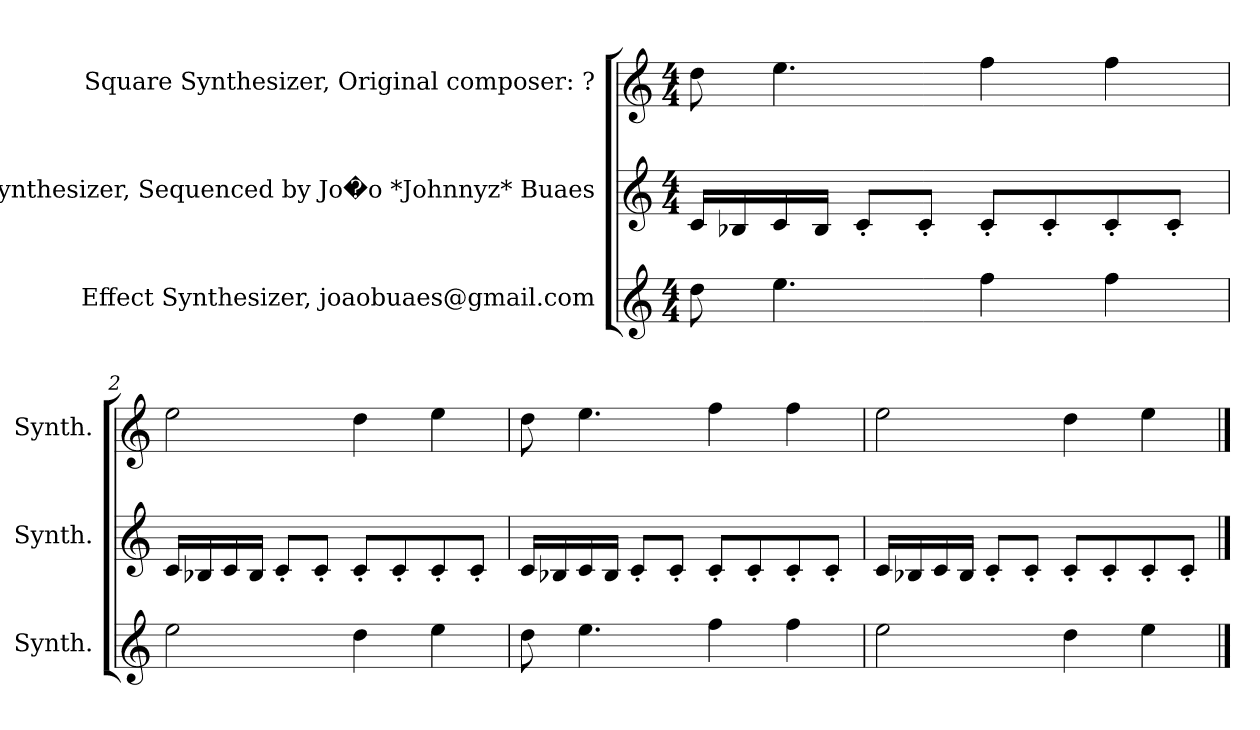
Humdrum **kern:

**kern	**kern	**kern
*part3	*part2	*part1
*staff3	*staff2	*staff1
*I"Effect Synthesizer, joaobuaes@gmail.com	*I"Square Synthesizer, Sequenced by Jo�o *Johnnyz* Buaes	*I"Square Synthesizer, Original composer: ?
*I'Synth.	*I'Synth.	*I'Synth.
*clefG2	*clefG2	*clefG2
*k[]	*k[]	*k[]
*M4/4	*M4/4	*M4/4
*MM115	*MM115	*MM115
=1	=1	=1
8dd\	16c/LL	8dd\
.	16B-X/	.
4.ee\	16c/	4.ee\
.	16B-/JJ	.
.	8c'/L	.
.	8c'/J	.
4ff\	8c'/L	4ff\
.	8c'/	.
4ff\	8c'/	4ff\
.	8c'/J	.
!!LO:LB:g=z
=2	=2	=2
2ee\	16c/LL	2ee\
.	16B-X/	.
.	16c/	.
.	16B-/JJ	.
.	8c'/L	.
.	8c'/J	.
4dd\	8c'/L	4dd\
.	8c'/	.
4ee\	8c'/	4ee\
.	8c'/J	.
=3	=3	=3
8dd\	16c/LL	8dd\
.	16B-X/	.
4.ee\	16c/	4.ee\
.	16B-/JJ	.
.	8c'/L	.
.	8c'/J	.
4ff\	8c'/L	4ff\
.	8c'/	.
4ff\	8c'/	4ff\
.	8c'/J	.
=4	=4	=4
2ee\	16c/LL	2ee\
.	16B-X/	.
.	16c/	.
.	16B-/JJ	.
.	8c'/L	.
.	8c'/J	.
4dd\	8c'/L	4dd\
.	8c'/	.
4ee\	8c'/	4ee\
.	8c'/J	.
==	==	==
*-	*-	*-
